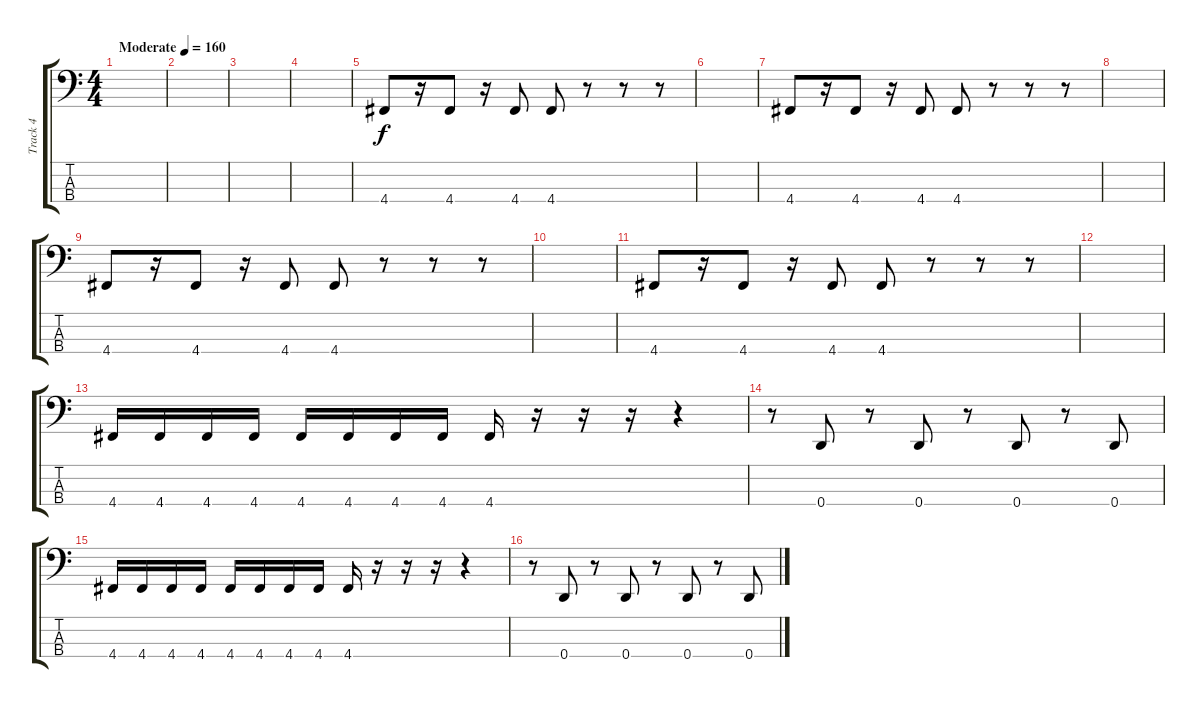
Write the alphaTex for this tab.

\track ("Track 4" "Track 4") {instrument electricbasspick}
\staff {score tabs}
\tuning (G2 D2 A1 D1) {hide}
\ts (4 4)
\tempo (160 "Moderate")
\clef f4
\ks c
|
|
|
|
4.4.8 r.16 4.4.8 r.16 4.4.8 4.4.8 r.8 r.8 r.8 |
|
4.4.8 r.16 4.4.8 r.16 4.4.8 4.4.8 r.8 r.8 r.8 |
|
4.4.8 r.16 4.4.8 r.16 4.4.8 4.4.8 r.8 r.8 r.8 |
|
4.4.8 r.16 4.4.8 r.16 4.4.8 4.4.8 r.8 r.8 r.8 |
|
4.4.16 4.4.16 4.4.16 4.4.16 4.4.16 4.4.16 4.4.16 4.4.16 4.4.16 r.16 r.16 r.16 r.4 |
r.8 0.4.8 r.8 0.4.8 r.8 0.4.8 r.8 0.4.8 |
4.4.16 4.4.16 4.4.16 4.4.16 4.4.16 4.4.16 4.4.16 4.4.16 4.4.16 r.16 r.16 r.16 r.4 |
r.8 0.4.8 r.8 0.4.8 r.8 0.4.8 r.8 0.4.8
